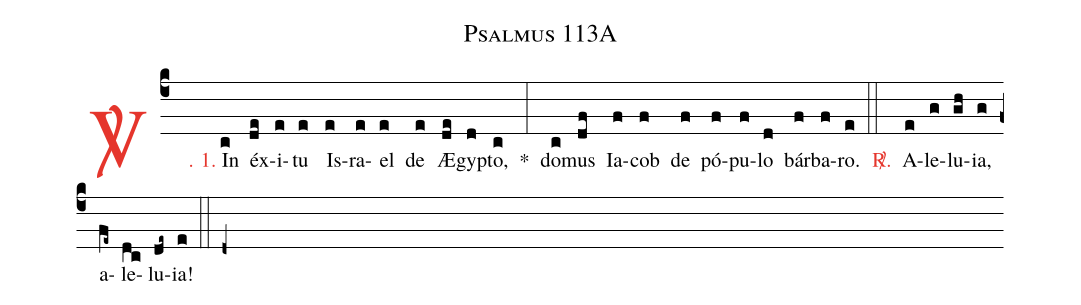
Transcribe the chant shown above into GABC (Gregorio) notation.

name: Psalmus 113A;
%%
(c4)

<c><sp>V/</sp>. 1.</c>() In(c) éx(de)i(e)tu(e) Is(e)ra(e)el(e) de(e) Æ(de)gyp(d)to,(c) *(:) do(c)mus(df) Ia(f)cob(f) de(f) pó(f)pu(f)lo(d)  bár(f)ba(f)ro.(e)

(::)

<nlba><c><sp>R/</sp>.</c>() A</nlba>(e)le(g)lu(gh)ia,(g) a(fe~)le(dc)lu(de~)ia!(e)

(::)

(d+)
